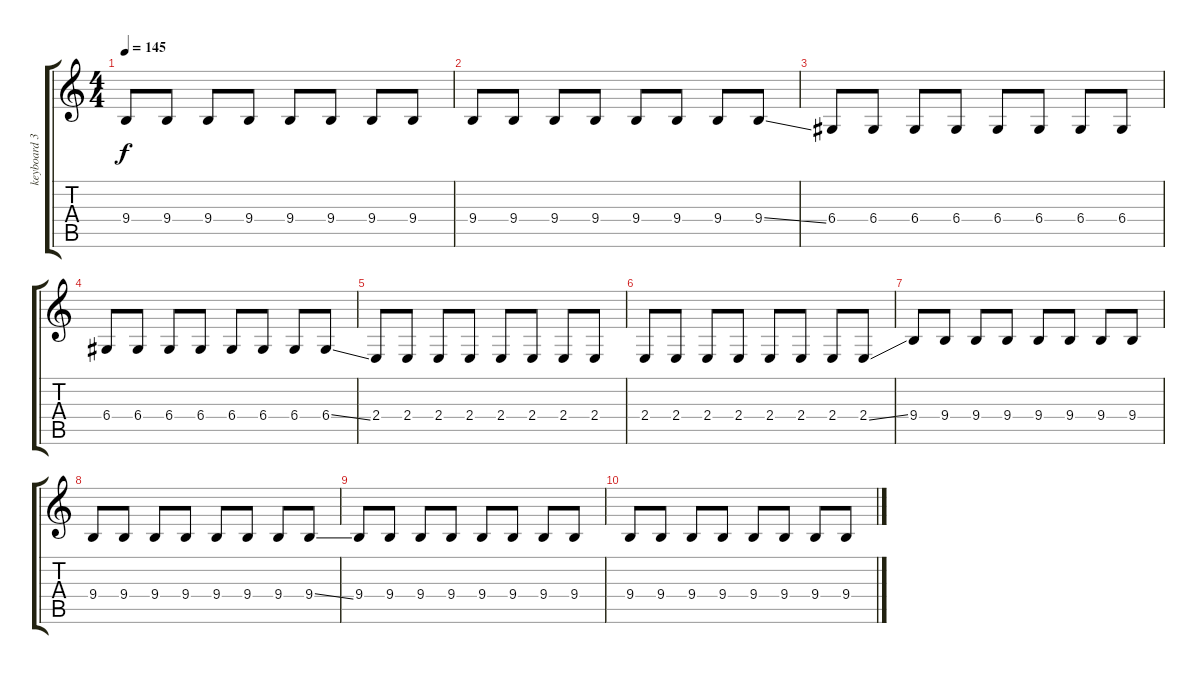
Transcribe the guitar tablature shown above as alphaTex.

\track ("keyboard 3" "keyboard 3") {instrument pad3polysynth}
\staff {score tabs}
\tuning (E4 B3 G3 D3 A2 E2) {hide}
\ts (4 4)
\tempo 145
\clef g2
\ks c
9.4.8{dy f} 9.4.8 9.4.8 9.4.8 9.4.8 9.4.8 9.4.8 9.4.8 |
9.4.8 9.4.8 9.4.8 9.4.8 9.4.8 9.4.8 9.4.8 9.4{ss}.8 |
6.4.8 6.4.8 6.4.8 6.4.8 6.4.8 6.4.8 6.4.8 6.4.8 |
6.4.8 6.4.8 6.4.8 6.4.8 6.4.8 6.4.8 6.4.8 6.4{ss}.8 |
2.4.8 2.4.8 2.4.8 2.4.8 2.4.8 2.4.8 2.4.8 2.4.8 |
2.4.8 2.4.8 2.4.8 2.4.8 2.4.8 2.4.8 2.4.8 2.4{ss}.8 |
9.4.8 9.4.8 9.4.8 9.4.8 9.4.8 9.4.8 9.4.8 9.4.8 |
9.4.8 9.4.8 9.4.8 9.4.8 9.4.8 9.4.8 9.4.8 9.4{ss}.8 |
9.4.8 9.4.8 9.4.8 9.4.8 9.4.8 9.4.8 9.4.8 9.4.8 |
9.4.8 9.4.8 9.4.8 9.4.8 9.4.8 9.4.8 9.4.8 9.4.8
